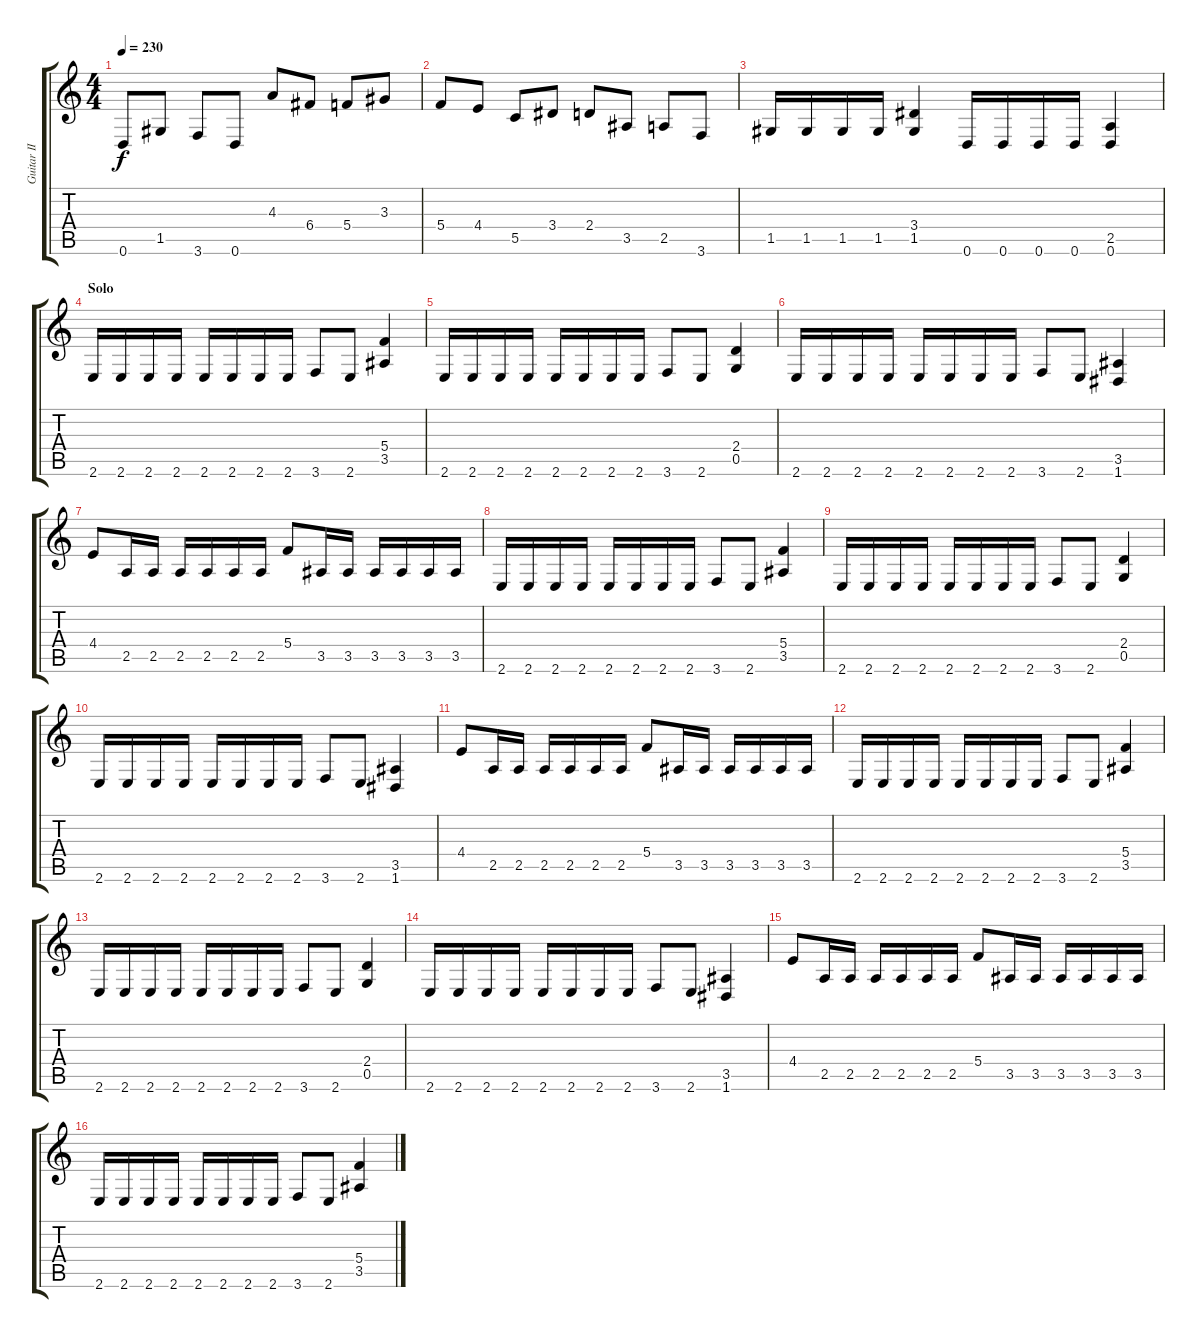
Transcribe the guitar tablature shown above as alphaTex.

\track ("Guitar II" "Guitar II") {instrument distortionguitar}
\staff {score tabs}
\tuning (D4 A3 F3 C3 G2 D2) {hide}
\ts (4 4)
\tempo 230
\clef g2
\ks c
0.6.8{dy f} 1.5.8 3.6.8 0.6.8 4.3.8 6.4.8 5.4.8 3.3.8 |
5.4.8 4.4.8 5.5.8 3.4.8 2.4.8 3.5.8 2.5.8 3.6.8 |
\section ("" "")
1.5.16 1.5.16 1.5.16 1.5.16 (3.4 1.5).4 0.6.16 0.6.16 0.6.16 0.6.16 (2.5 0.6).4 |
\section ("" "Solo")
2.6.16 2.6.16 2.6.16 2.6.16 2.6.16 2.6.16 2.6.16 2.6.16 3.6.8 2.6.8 (5.4 3.5).4 |
2.6.16 2.6.16 2.6.16 2.6.16 2.6.16 2.6.16 2.6.16 2.6.16 3.6.8 2.6.8 (2.4 0.5).4 |
2.6.16 2.6.16 2.6.16 2.6.16 2.6.16 2.6.16 2.6.16 2.6.16 3.6.8 2.6.8 (3.5 1.6).4 |
4.4.8 2.5.16 2.5.16 2.5.16 2.5.16 2.5.16 2.5.16 5.4.8 3.5.16 3.5.16 3.5.16 3.5.16 3.5.16 3.5.16 |
2.6.16 2.6.16 2.6.16 2.6.16 2.6.16 2.6.16 2.6.16 2.6.16 3.6.8 2.6.8 (5.4 3.5).4 |
2.6.16 2.6.16 2.6.16 2.6.16 2.6.16 2.6.16 2.6.16 2.6.16 3.6.8 2.6.8 (2.4 0.5).4 |
2.6.16 2.6.16 2.6.16 2.6.16 2.6.16 2.6.16 2.6.16 2.6.16 3.6.8 2.6.8 (3.5 1.6).4 |
4.4.8 2.5.16 2.5.16 2.5.16 2.5.16 2.5.16 2.5.16 5.4.8 3.5.16 3.5.16 3.5.16 3.5.16 3.5.16 3.5.16 |
2.6.16 2.6.16 2.6.16 2.6.16 2.6.16 2.6.16 2.6.16 2.6.16 3.6.8 2.6.8 (5.4 3.5).4 |
2.6.16 2.6.16 2.6.16 2.6.16 2.6.16 2.6.16 2.6.16 2.6.16 3.6.8 2.6.8 (2.4 0.5).4 |
2.6.16 2.6.16 2.6.16 2.6.16 2.6.16 2.6.16 2.6.16 2.6.16 3.6.8 2.6.8 (3.5 1.6).4 |
4.4.8 2.5.16 2.5.16 2.5.16 2.5.16 2.5.16 2.5.16 5.4.8 3.5.16 3.5.16 3.5.16 3.5.16 3.5.16 3.5.16 |
2.6.16 2.6.16 2.6.16 2.6.16 2.6.16 2.6.16 2.6.16 2.6.16 3.6.8 2.6.8 (5.4 3.5).4
